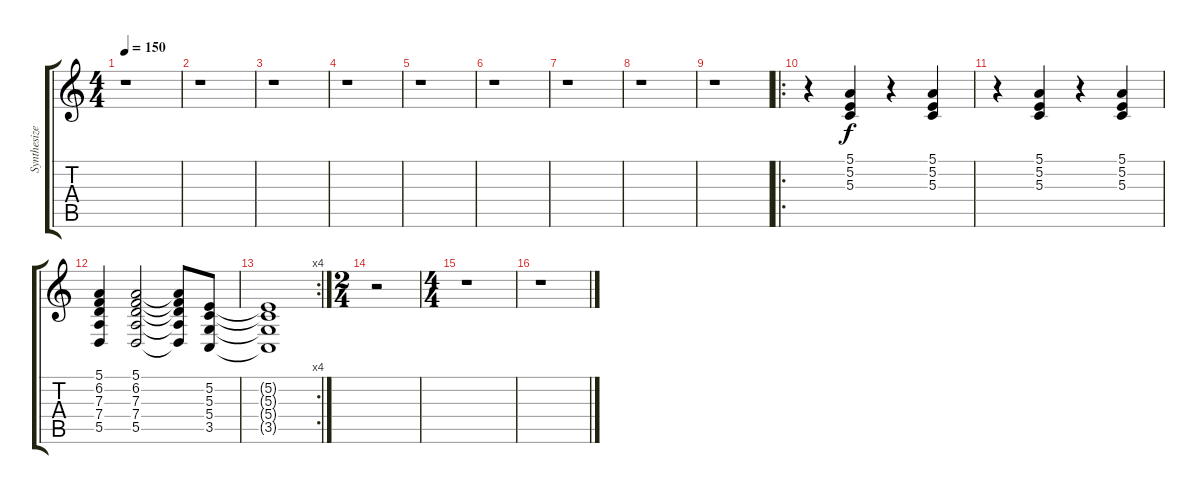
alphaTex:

\track ("Synthesizer" "Synthesize") {instrument pad3polysynth}
\staff {score tabs}
\tuning (E4 B3 G3 D3 A2 E2) {hide}
\ts (4 4)
\tempo 150
\clef g2
\ks c
r.1{dy f} |
r.1 |
r.1 |
r.1 |
r.1 |
r.1 |
r.1 |
r.1 |
r.1 |
\ro
r.4 (5.1 5.2 5.3).4 r.4 (5.1 5.2 5.3).4 |
r.4 (5.1 5.2 5.3).4 r.4 (5.1 5.2 5.3).4 |
(5.1 6.2 7.3 7.4 5.5).4 (5.1 6.2 7.3 7.4 5.5).2 (5.1{t} 6.2{t} 7.3{t} 7.4{t} 5.5{t}).8 (5.2 5.3 5.4 3.5).8 |
\rc 4
(5.2{t} 5.3{t} 5.4{t} 3.5{t}).1 |
\ts (2 4)
r.2 |
\ts (4 4)
r.1 |
r.1
